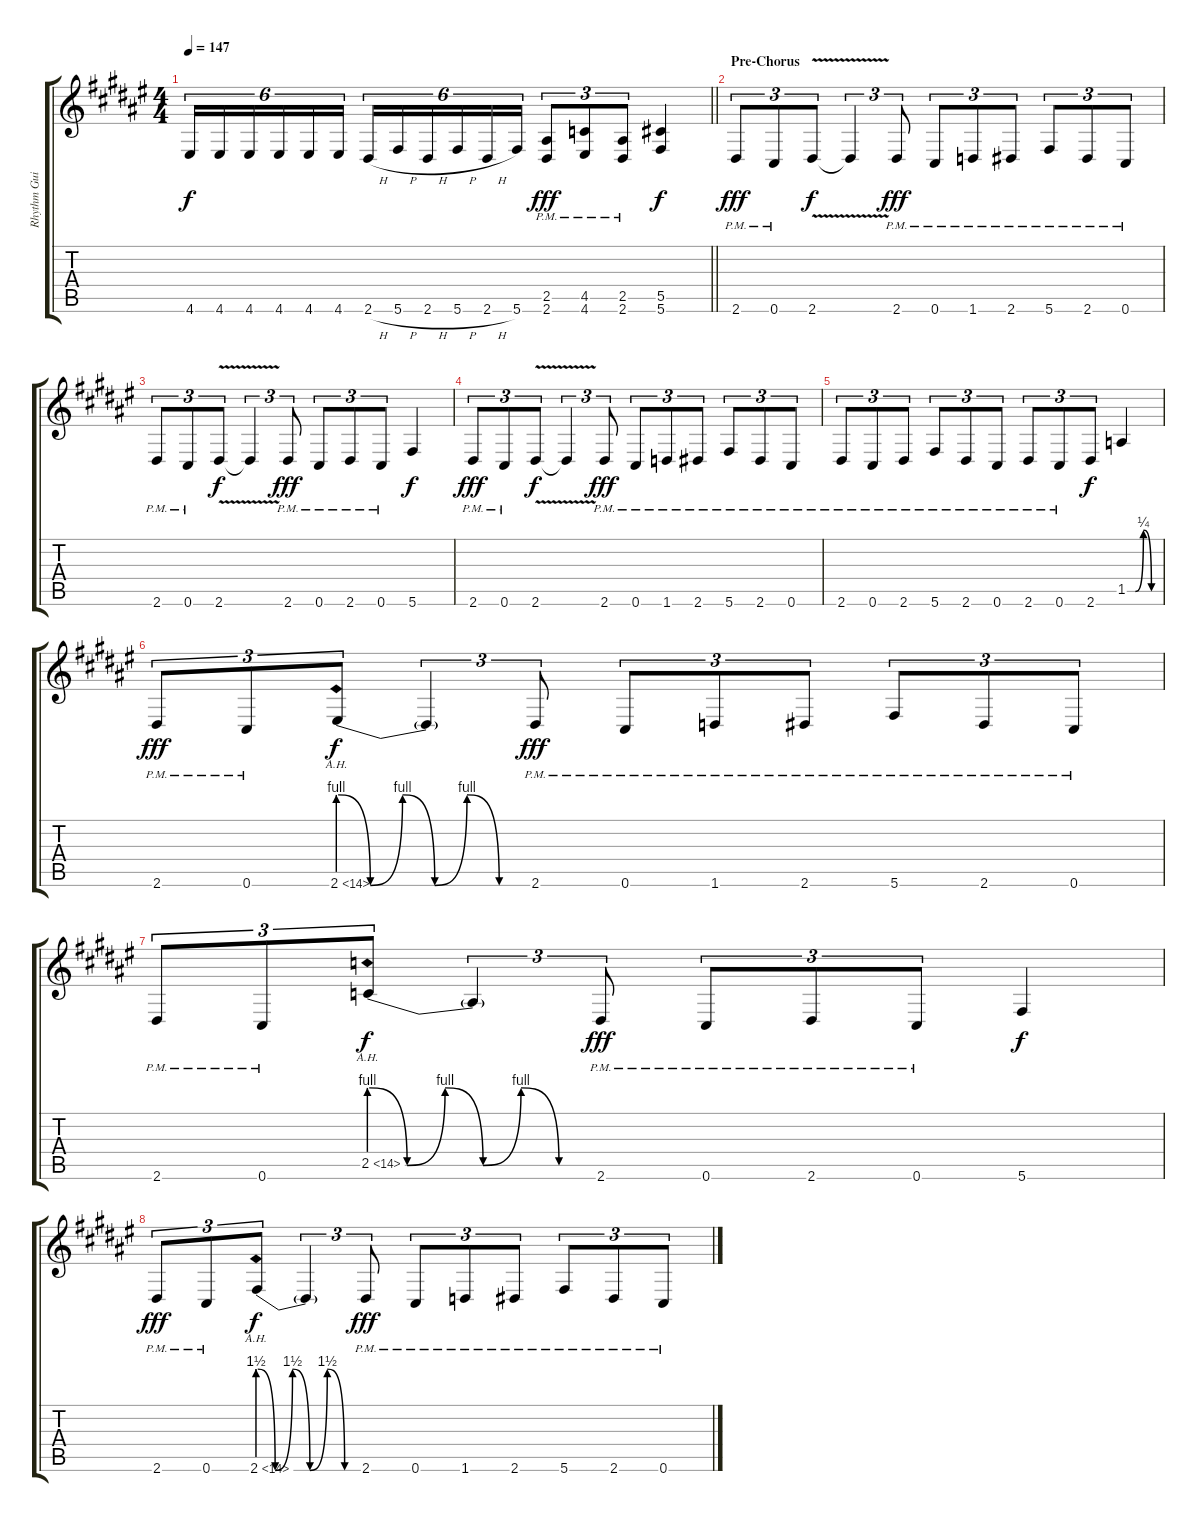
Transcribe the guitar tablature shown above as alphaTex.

\track ("Rhythm Guitar" "Rhythm Gui") {instrument distortionguitar}
\staff {score tabs}
\tuning (Eb4 Bb3 Gb3 Db3 Ab2 Db2) {hide}
\ts (4 4)
\tempo 147
\clef g2
\barLineRight lightlight
\ks d#minor
4.6.16{tu (6 4) dy f} 4.6.16{tu (6 4)} 4.6.16{tu (6 4)} 4.6.16{tu (6 4)} 4.6.16{tu (6 4)} 4.6.16{tu (6 4)} 2.6{h}.16{tu (6 4)} 5.6{h}.16{tu (6 4)} 2.6{h}.16{tu (6 4)} 5.6{h}.16{tu (6 4)} 2.6{h}.16{tu (6 4)} 5.6.16{tu (6 4)} (2.5{pm} 2.6{pm}).8{tu (3 2) dy fff} (4.5{pm} 4.6{pm}).8{tu (3 2)} (2.5{pm} 2.6{pm}).8{tu (3 2)} (5.5 5.6).4{dy f} |
\section ("" "Pre-Chorus")
2.6{pm}.8{tu (3 2) dy fff} 0.6{pm}.8{tu (3 2)} 2.6{v}.8{tu (3 2) dy f} 2.6{t}.4{tu (3 2)} 2.6{pm}.8{tu (3 2) dy fff} 0.6{pm}.8{tu (3 2)} 1.6{pm}.8{tu (3 2)} 2.6{pm}.8{tu (3 2)} 5.6{pm}.8{tu (3 2)} 2.6{pm}.8{tu (3 2)} 0.6{pm}.8{tu (3 2)} |
2.6{pm}.8{tu (3 2)} 0.6{pm}.8{tu (3 2)} 2.6{v}.8{tu (3 2) dy f} 2.6{t}.4{tu (3 2)} 2.6{pm}.8{tu (3 2) dy fff} 0.6{pm}.8{tu (3 2)} 2.6{pm}.8{tu (3 2)} 0.6{pm}.8{tu (3 2)} 5.6.4{dy f} |
2.6{pm}.8{tu (3 2) dy fff} 0.6{pm}.8{tu (3 2)} 2.6{v}.8{tu (3 2) dy f} 2.6{t}.4{tu (3 2)} 2.6{pm}.8{tu (3 2) dy fff} 0.6{pm}.8{tu (3 2)} 1.6{pm}.8{tu (3 2)} 2.6{pm}.8{tu (3 2)} 5.6{pm}.8{tu (3 2)} 2.6{pm}.8{tu (3 2)} 0.6{pm}.8{tu (3 2)} |
2.6{pm}.8{tu (3 2)} 0.6{pm}.8{tu (3 2)} 2.6{pm}.8{tu (3 2)} 5.6{pm}.8{tu (3 2)} 2.6{pm}.8{tu (3 2)} 0.6{pm}.8{tu (3 2)} 2.6{pm}.8{tu (3 2)} 0.6{pm}.8{tu (3 2)} 2.6.8{tu (3 2) dy f} 1.5{be (custom 0 0 15 0 30 1 45 0 60 0)}.4 |
2.6{pm}.8{tu (3 2) dy fff} 0.6{pm}.8{tu (3 2)} 2.6{be (custom 0 4 10 0 20 4 30 0 40 4 50 0 60 0) ah 12}.8{tu (3 2) dy f} 2.6{t}.4{tu (3 2)} 2.6{pm}.8{tu (3 2) dy fff} 0.6{pm}.8{tu (3 2)} 1.6{pm}.8{tu (3 2)} 2.6{pm}.8{tu (3 2)} 5.6{pm}.8{tu (3 2)} 2.6{pm}.8{tu (3 2)} 0.6{pm}.8{tu (3 2)} |
2.6{pm}.8{tu (3 2)} 0.6{pm}.8{tu (3 2)} 2.5{be (custom 0 4 10 0 20 4 30 0 40 4 50 0 60 0) ah 12}.8{tu (3 2) dy f} 2.5{t}.4{tu (3 2)} 2.6{pm}.8{tu (3 2) dy fff} 0.6{pm}.8{tu (3 2)} 2.6{pm}.8{tu (3 2)} 0.6{pm}.8{tu (3 2)} 5.6.4{dy f} |
2.6{pm}.8{tu (3 2) dy fff} 0.6{pm}.8{tu (3 2)} 2.6{be (custom 0 6 10 0 20 6 30 0 40 6 50 0 60 0) ah 12}.8{tu (3 2) dy f} 2.6{t}.4{tu (3 2)} 2.6{pm}.8{tu (3 2) dy fff} 0.6{pm}.8{tu (3 2)} 1.6{pm}.8{tu (3 2)} 2.6{pm}.8{tu (3 2)} 5.6{pm}.8{tu (3 2)} 2.6{pm}.8{tu (3 2)} 0.6{pm}.8{tu (3 2)}
